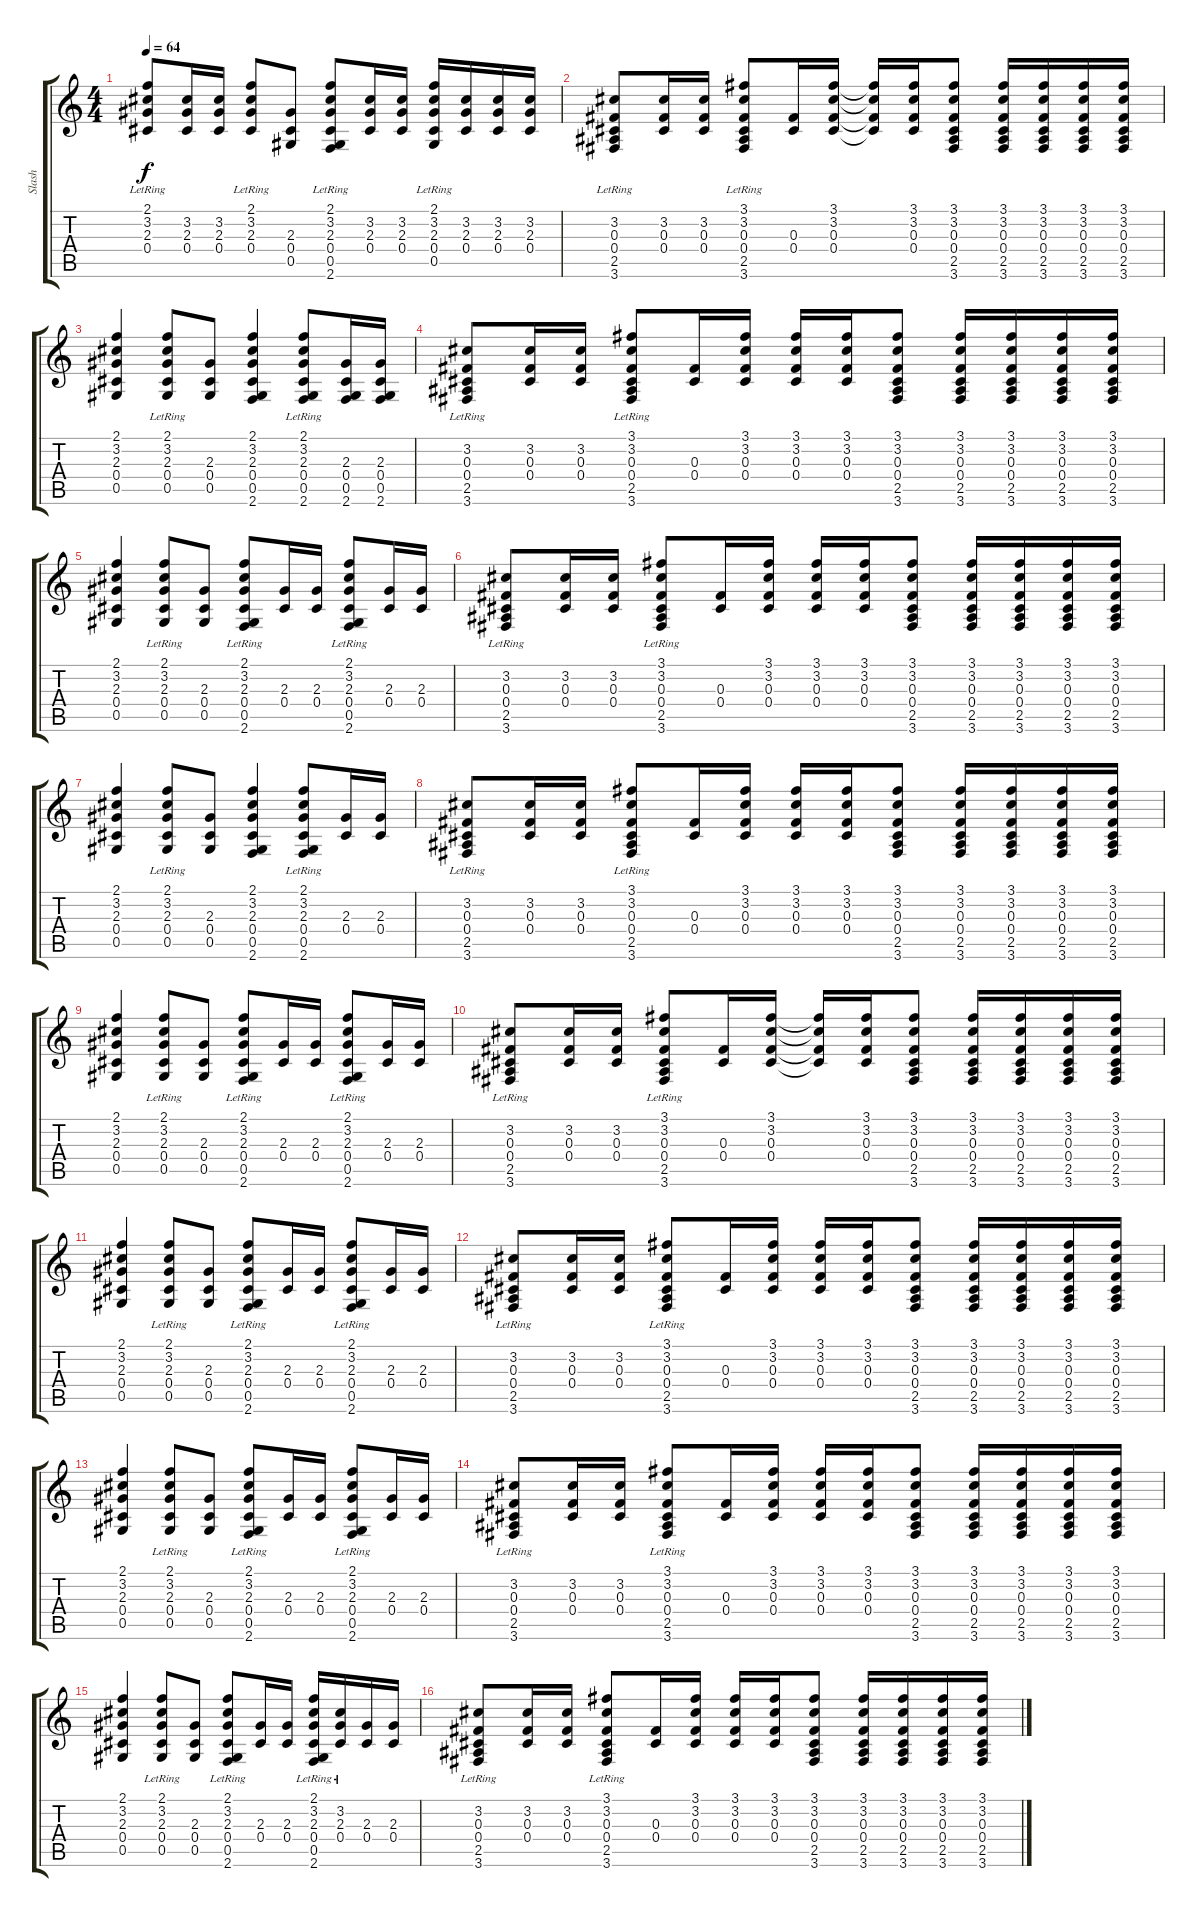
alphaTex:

\track ("Slash" "Slash") {instrument acousticguitarsteel}
\staff {score tabs}
\tuning (Eb4 Bb3 Gb3 Db3 Ab2 Eb2) {hide}
\ts (4 4)
\tempo 64
\clef g2
\ks c
(2.1{lr} 3.2 2.3 0.4).8{dy f} (3.2 2.3 0.4).16 (3.2 2.3 0.4).16 (2.1{lr} 3.2{lr} 2.3 0.4).8 (2.3 0.4 0.5).8 (2.1 3.2 2.3 0.4 0.5{lr} 2.6{lr}).8 (3.2 2.3 0.4).16 (3.2 2.3 0.4).16 (2.1{lr} 3.2 2.3 0.4 0.5{lr}).16 (3.2 2.3 0.4).16 (3.2 2.3 0.4).16 (3.2 2.3 0.4).16 |
(3.2 0.3 0.4 2.5{lr} 3.6{lr}).8 (3.2 0.3 0.4).16 (3.2 0.3 0.4).16 (3.1 3.2 0.3 0.4 2.5{lr} 3.6{lr}).8 (0.3 0.4).16 (3.1 3.2 0.3 0.4).16 (3.1{t} 3.2{t} 0.3{t} 0.4{t}).16 (3.1 3.2 0.3 0.4).16 (3.1 3.2 0.3 0.4 2.5 3.6).8 (3.1 3.2 0.3 0.4 2.5 3.6).16 (3.1 3.2 0.3 0.4 2.5 3.6).16 (3.1 3.2 0.3 0.4 2.5 3.6).16 (3.1 3.2 0.3 0.4 2.5 3.6).16 |
(2.1 3.2 2.3 0.4 0.5).4 (2.1{lr} 3.2{lr} 2.3 0.4 0.5).8 (2.3 0.4 0.5).8 (2.1 3.2 2.3 0.4 0.5 2.6).4 (2.1{lr} 3.2{lr} 2.3 0.4 0.5 2.6).8 (2.3 0.4 0.5 2.6).16 (2.3 0.4 0.5 2.6).16 |
(3.2 0.3 0.4 2.5{lr} 3.6{lr}).8 (3.2 0.3 0.4).16 (3.2 0.3 0.4).16 (3.1 3.2 0.3 0.4 2.5{lr} 3.6{lr}).8 (0.3 0.4).16 (3.1 3.2 0.3 0.4).16 (3.1 3.2 0.3 0.4).16 (3.1 3.2 0.3 0.4).16 (3.1 3.2 0.3 0.4 2.5 3.6).8 (3.1 3.2 0.3 0.4 2.5 3.6).16 (3.1 3.2 0.3 0.4 2.5 3.6).16 (3.1 3.2 0.3 0.4 2.5 3.6).16 (3.1 3.2 0.3 0.4 2.5 3.6).16 |
(2.1 3.2 2.3 0.4 0.5).4 (2.1{lr} 3.2{lr} 2.3 0.4 0.5).8 (2.3 0.4 0.5).8 (2.1{lr} 3.2{lr} 2.3 0.4 0.5{lr} 2.6).8 (2.3 0.4).16 (2.3 0.4).16 (2.1{lr} 3.2{lr} 2.3 0.4 0.5{lr} 2.6).8 (2.3 0.4).16 (2.3 0.4).16 |
(3.2 0.3 0.4 2.5{lr} 3.6{lr}).8 (3.2 0.3 0.4).16 (3.2 0.3 0.4).16 (3.1 3.2 0.3 0.4 2.5{lr} 3.6{lr}).8 (0.3 0.4).16 (3.1 3.2 0.3 0.4).16 (3.1 3.2 0.3 0.4).16 (3.1 3.2 0.3 0.4).16 (3.1 3.2 0.3 0.4 2.5 3.6).8 (3.1 3.2 0.3 0.4 2.5 3.6).16 (3.1 3.2 0.3 0.4 2.5 3.6).16 (3.1 3.2 0.3 0.4 2.5 3.6).16 (3.1 3.2 0.3 0.4 2.5 3.6).16 |
(2.1 3.2 2.3 0.4 0.5).4 (2.1{lr} 3.2{lr} 2.3 0.4 0.5).8 (2.3 0.4 0.5).8 (2.1 3.2 2.3 0.4 0.5 2.6).4 (2.1{lr} 3.2{lr} 2.3 0.4 0.5 2.6).8 (2.3 0.4).16 (2.3 0.4).16 |
(3.2 0.3 0.4 2.5{lr} 3.6{lr}).8 (3.2 0.3 0.4).16 (3.2 0.3 0.4).16 (3.1 3.2 0.3 0.4 2.5{lr} 3.6{lr}).8 (0.3 0.4).16 (3.1 3.2 0.3 0.4).16 (3.1 3.2 0.3 0.4).16 (3.1 3.2 0.3 0.4).16 (3.1 3.2 0.3 0.4 2.5 3.6).8 (3.1 3.2 0.3 0.4 2.5 3.6).16 (3.1 3.2 0.3 0.4 2.5 3.6).16 (3.1 3.2 0.3 0.4 2.5 3.6).16 (3.1 3.2 0.3 0.4 2.5 3.6).16 |
(2.1 3.2 2.3 0.4 0.5).4 (2.1{lr} 3.2{lr} 2.3 0.4 0.5).8 (2.3 0.4 0.5).8 (2.1{lr} 3.2{lr} 2.3 0.4 0.5{lr} 2.6).8 (2.3 0.4).16 (2.3 0.4).16 (2.1{lr} 3.2{lr} 2.3 0.4 0.5{lr} 2.6).8 (2.3 0.4).16 (2.3 0.4).16 |
(3.2 0.3 0.4 2.5{lr} 3.6{lr}).8 (3.2 0.3 0.4).16 (3.2 0.3 0.4).16 (3.1 3.2 0.3 0.4 2.5{lr} 3.6{lr}).8 (0.3 0.4).16 (3.1 3.2 0.3 0.4).16 (3.1{t} 3.2{t} 0.3{t} 0.4{t}).16 (3.1 3.2 0.3 0.4).16 (3.1 3.2 0.3 0.4 2.5 3.6).8 (3.1 3.2 0.3 0.4 2.5 3.6).16 (3.1 3.2 0.3 0.4 2.5 3.6).16 (3.1 3.2 0.3 0.4 2.5 3.6).16 (3.1 3.2 0.3 0.4 2.5 3.6).16 |
(2.1 3.2 2.3 0.4 0.5).4 (2.1{lr} 3.2{lr} 2.3 0.4 0.5).8 (2.3 0.4 0.5).8 (2.1{lr} 3.2{lr} 2.3 0.4 0.5{lr} 2.6).8 (2.3 0.4).16 (2.3 0.4).16 (2.1{lr} 3.2{lr} 2.3 0.4 0.5{lr} 2.6).8 (2.3 0.4).16 (2.3 0.4).16 |
(3.2 0.3 0.4 2.5{lr} 3.6{lr}).8 (3.2 0.3 0.4).16 (3.2 0.3 0.4).16 (3.1 3.2 0.3 0.4 2.5{lr} 3.6{lr}).8 (0.3 0.4).16 (3.1 3.2 0.3 0.4).16 (3.1 3.2 0.3 0.4).16 (3.1 3.2 0.3 0.4).16 (3.1 3.2 0.3 0.4 2.5 3.6).8 (3.1 3.2 0.3 0.4 2.5 3.6).16 (3.1 3.2 0.3 0.4 2.5 3.6).16 (3.1 3.2 0.3 0.4 2.5 3.6).16 (3.1 3.2 0.3 0.4 2.5 3.6).16 |
(2.1 3.2 2.3 0.4 0.5).4 (2.1{lr} 3.2{lr} 2.3 0.4 0.5).8 (2.3 0.4 0.5).8 (2.1{lr} 3.2{lr} 2.3 0.4 0.5{lr} 2.6).8 (2.3 0.4).16 (2.3 0.4).16 (2.1{lr} 3.2{lr} 2.3 0.4 0.5{lr} 2.6).8 (2.3 0.4).16 (2.3 0.4).16 |
(3.2 0.3 0.4 2.5{lr} 3.6{lr}).8 (3.2 0.3 0.4).16 (3.2 0.3 0.4).16 (3.1 3.2 0.3 0.4 2.5{lr} 3.6{lr}).8 (0.3 0.4).16 (3.1 3.2 0.3 0.4).16 (3.1 3.2 0.3 0.4).16 (3.1 3.2 0.3 0.4).16 (3.1 3.2 0.3 0.4 2.5 3.6).8 (3.1 3.2 0.3 0.4 2.5 3.6).16 (3.1 3.2 0.3 0.4 2.5 3.6).16 (3.1 3.2 0.3 0.4 2.5 3.6).16 (3.1 3.2 0.3 0.4 2.5 3.6).16 |
(2.1 3.2 2.3 0.4 0.5).4 (2.1{lr} 3.2{lr} 2.3 0.4 0.5).8 (2.3 0.4 0.5).8 (2.1{lr} 3.2{lr} 2.3 0.4 0.5{lr} 2.6).8 (2.3 0.4).16 (2.3 0.4).16 (2.1{lr} 3.2{lr} 2.3 0.4 0.5{lr} 2.6).16 (3.2{lr} 2.3 0.4).16 (2.3 0.4).16 (2.3 0.4).16 |
(3.2 0.3 0.4 2.5{lr} 3.6{lr}).8 (3.2 0.3 0.4).16 (3.2 0.3 0.4).16 (3.1 3.2 0.3 0.4 2.5{lr} 3.6{lr}).8 (0.3 0.4).16 (3.1 3.2 0.3 0.4).16 (3.1 3.2 0.3 0.4).16 (3.1 3.2 0.3 0.4).16 (3.1 3.2 0.3 0.4 2.5 3.6).8 (3.1 3.2 0.3 0.4 2.5 3.6).16 (3.1 3.2 0.3 0.4 2.5 3.6).16 (3.1 3.2 0.3 0.4 2.5 3.6).16 (3.1 3.2 0.3 0.4 2.5 3.6).16
